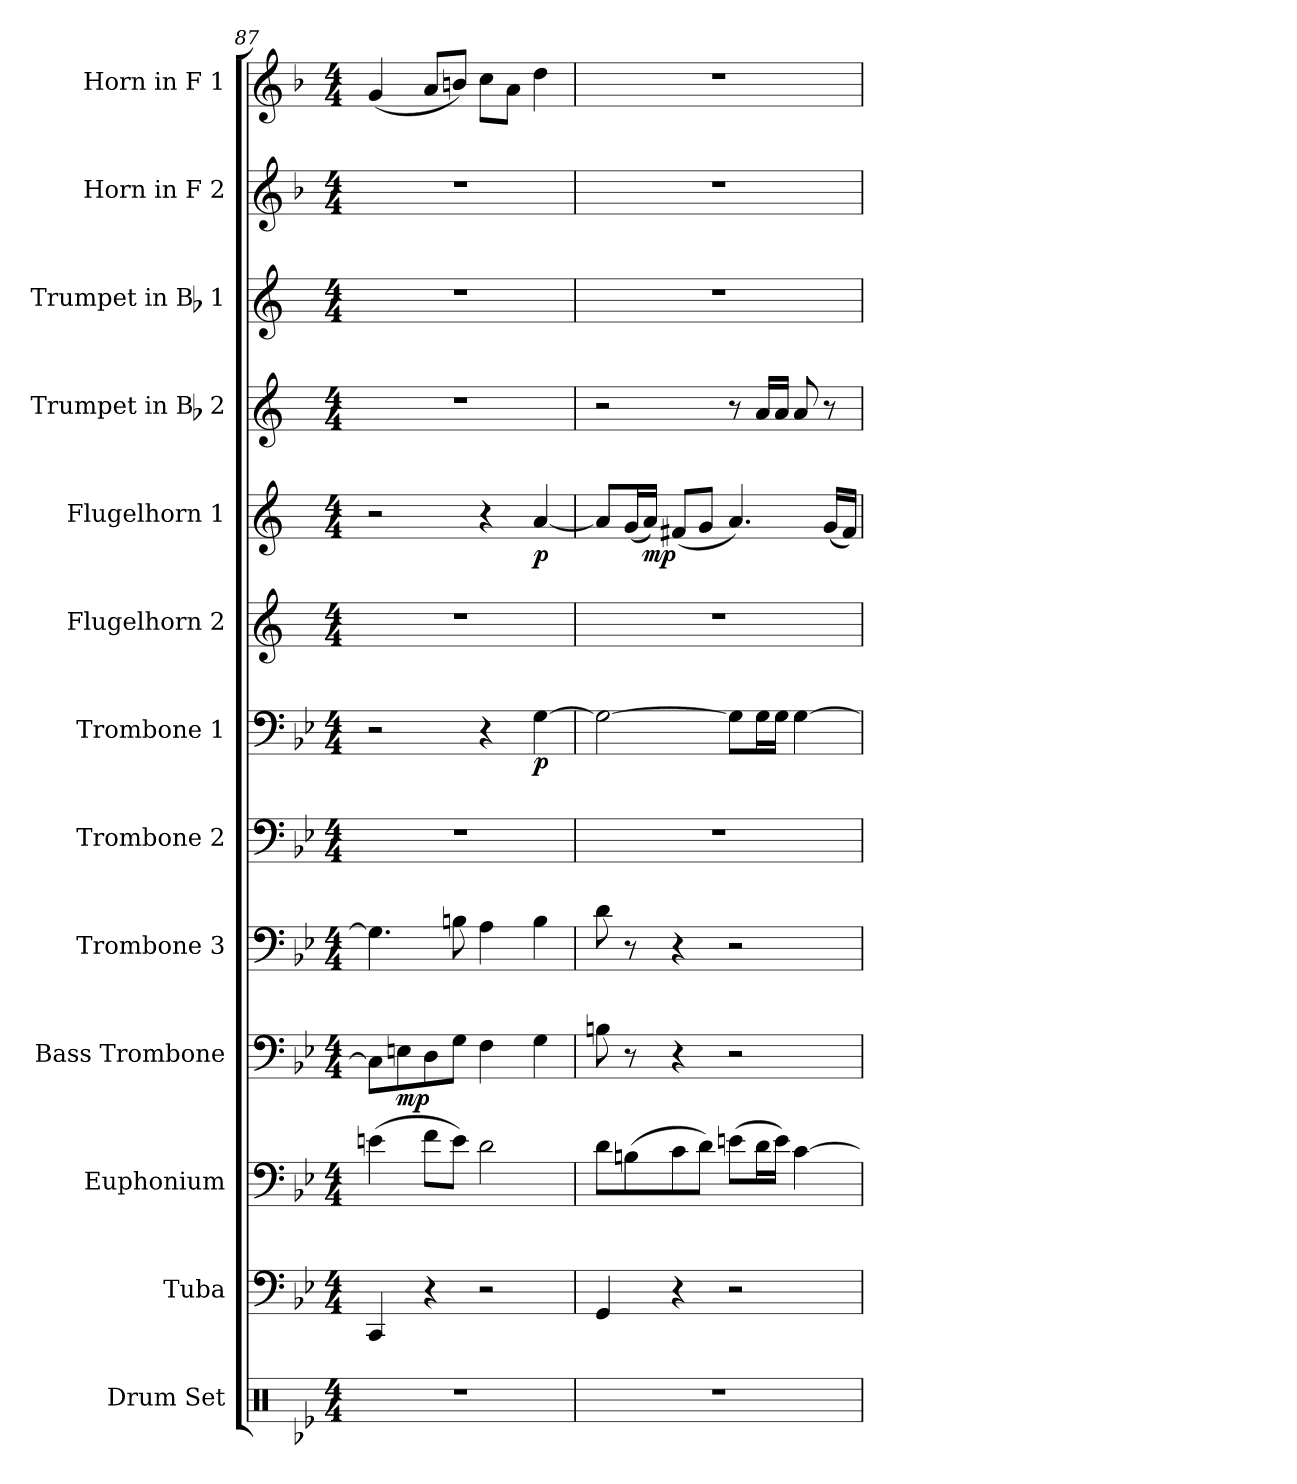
**kern	**kern	**kern	**kern	**dynam	**kern	**kern	**kern	**dynam	**kern	**kern	**dynam	**kern	**kern	**kern	**kern
*part13	*part12	*part11	*part10	*part10	*part9	*part8	*part7	*part7	*part6	*part5	*part5	*part4	*part3	*part2	*part1
*staff13	*staff12	*staff11	*staff10	*staff10	*staff9	*staff8	*staff7	*staff7	*staff6	*staff5	*staff5	*staff4	*staff3	*staff2	*staff1
*I"Drum Set	*I"Tuba	*I"Euphonium	*I"Bass Trombone	*	*I"Trombone 3	*I"Trombone 2	*I"Trombone 1	*	*I"Flugelhorn 2	*I"Flugelhorn 1	*	*I"Trumpet in Bb 2	*I"Trumpet in Bb 1	*I"Horn in F 2	*I"Horn in F 1
*I'D. S.	*I'Tuba	*I'Euph.	*I'B. Tbn.	*	*I'Tbn. 3	*I'Tbn. 2	*I'Tbn. 1	*	*I'Flghn. 2	*I'Flghn. 1	*	*	*	*I'Hn. 2	*I'Hn. 1
*clefX	*clefF4	*clefF4	*clefF4	*	*clefF4	*clefF4	*clefF4	*	*clefG2	*clefG2	*	*clefG2	*clefG2	*clefG2	*clefG2
*	*	*	*	*	*	*	*	*	*ITrd1c2	*ITrd1c2	*	*ITrd1c2	*ITrd1c2	*ITrd4c7	*ITrd4c7
*k[b-e-]	*k[b-e-]	*k[b-e-]	*k[b-e-]	*	*k[b-e-]	*k[b-e-]	*k[b-e-]	*	*k[b-e-]	*k[b-e-]	*	*k[b-e-]	*k[b-e-]	*k[b-e-]	*k[b-e-]
*B-:	*B-:	*B-:	*B-:	*	*B-:	*B-:	*B-:	*	*	*	*	*	*	*B-:	*B-:
*M4/4	*M4/4	*M4/4	*M4/4	*	*M4/4	*M4/4	*M4/4	*	*M4/4	*M4/4	*	*M4/4	*M4/4	*M4/4	*M4/4
=87	=87	=87	=87	=87	=87	=87	=87	=87	=87	=87	=87	=87	=87	=87	=87
1r	4CC/	(>4en\	8C\L]	.	4.G\]	1r	2r	.	1r	2r	.	1r	1r	1r	(<4c/
!	!	!	!	!LO:DY:b	!	!	!	!	!	!	!	!	!	!	!
.	.	.	8En\	mp	.	.	.	.	.	.	.	.	.	.	.
.	4r	8f\L	8D\	.	.	.	.	.	.	.	.	.	.	.	8d/L
.	.	8e\J)	8G\J	.	8Bn\	.	.	.	.	.	.	.	.	.	8en/J)
.	2r	2d\	4F\	.	4A\	.	4r	.	.	4r	.	.	.	.	8f\L
.	.	.	.	.	.	.	.	.	.	.	.	.	.	.	8d\J
!	!	!	!	!	!	!	!	!LO:DY:b	!	!	!LO:DY:b	!	!	!	!
.	.	.	4G\	.	4B\	.	[4G\	p	.	[4g/	p	.	.	.	4g\
=88	=88	=88	=88	=88	=88	=88	=88	=88	=88	=88	=88	=88	=88	=88	=88
1r	4GG/	8d\L	8Bn\	.	8d\	1r	2G\_	.	1r	8g/L]	.	2r	1r	1r	1r
.	.	(>8Bn\	8r	.	8r	.	.	.	.	(<16f/L	.	.	.	.	.
!	!	!	!	!	!	!	!	!	!	!	!LO:DY:b	!	!	!	!
.	.	.	.	.	.	.	.	.	.	16g/JJ)	mp	.	.	.	.
.	4r	8c\	4r	.	4r	.	.	.	.	(<8en/L	.	.	.	.	.
.	.	8d\J)	.	.	.	.	.	.	.	8f/J	.	.	.	.	.
.	2r	(>8en\L	2r	.	2r	.	8G\L]	.	.	4.g/)	.	8r	.	.	.
.	.	16d\L	.	.	.	.	16G\L	.	.	.	.	16g/LL	.	.	.
.	.	16e\JJ)	.	.	.	.	16G\JJ	.	.	.	.	16g/JJ	.	.	.
.	.	[4c\	.	.	.	.	[4G\	.	.	.	.	8g/	.	.	.
.	.	.	.	.	.	.	.	.	.	(<16f/LL	.	8r	.	.	.
.	.	.	.	.	.	.	.	.	.	16e/JJ)	.	.	.	.	.
=	=	=	=	=	=	=	=	=	=	=	=	=	=	=	=
*-	*-	*-	*-	*-	*-	*-	*-	*-	*-	*-	*-	*-	*-	*-	*-
